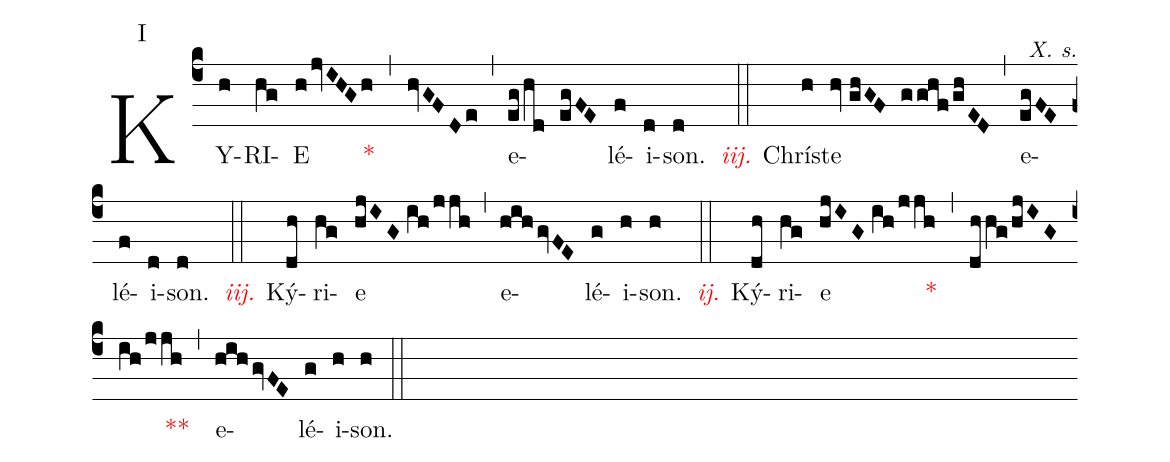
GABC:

annotation:I;
commentary: X. s.;
office-part:Kyriale;
%%
(c4) KY(h)RI(hg)E(h/jvIHGh) <v>\red{*}</v>(,) (hvGFDe) (,) e(eg/hd egFE)lé(f)i(d)son.(d) (::) <v>\redit{iij.}</v>
Chrí(h)ste(hv//ghGF gghf/ghED) (,) e(egFE)lé(f)i(d)son.(d) (::) <v>\redit{iij.}</v>
Ký(dh)ri(hg)e(hjIG//ih/jjh) (,) e(hihgvFE)lé(g)i(h)son.(h) (::) <v>\redit{ij.}</v>
Ký(dh)ri(hg)e(hjIG//ih/jjh) <v>\red{*}</v>(,) (dhhg/hjIG//ih/jjh) <v>\red{*}</v><v>\red{*}</v>(,) e(hihgvFE)lé(g)i(h)son.(h) (::)
